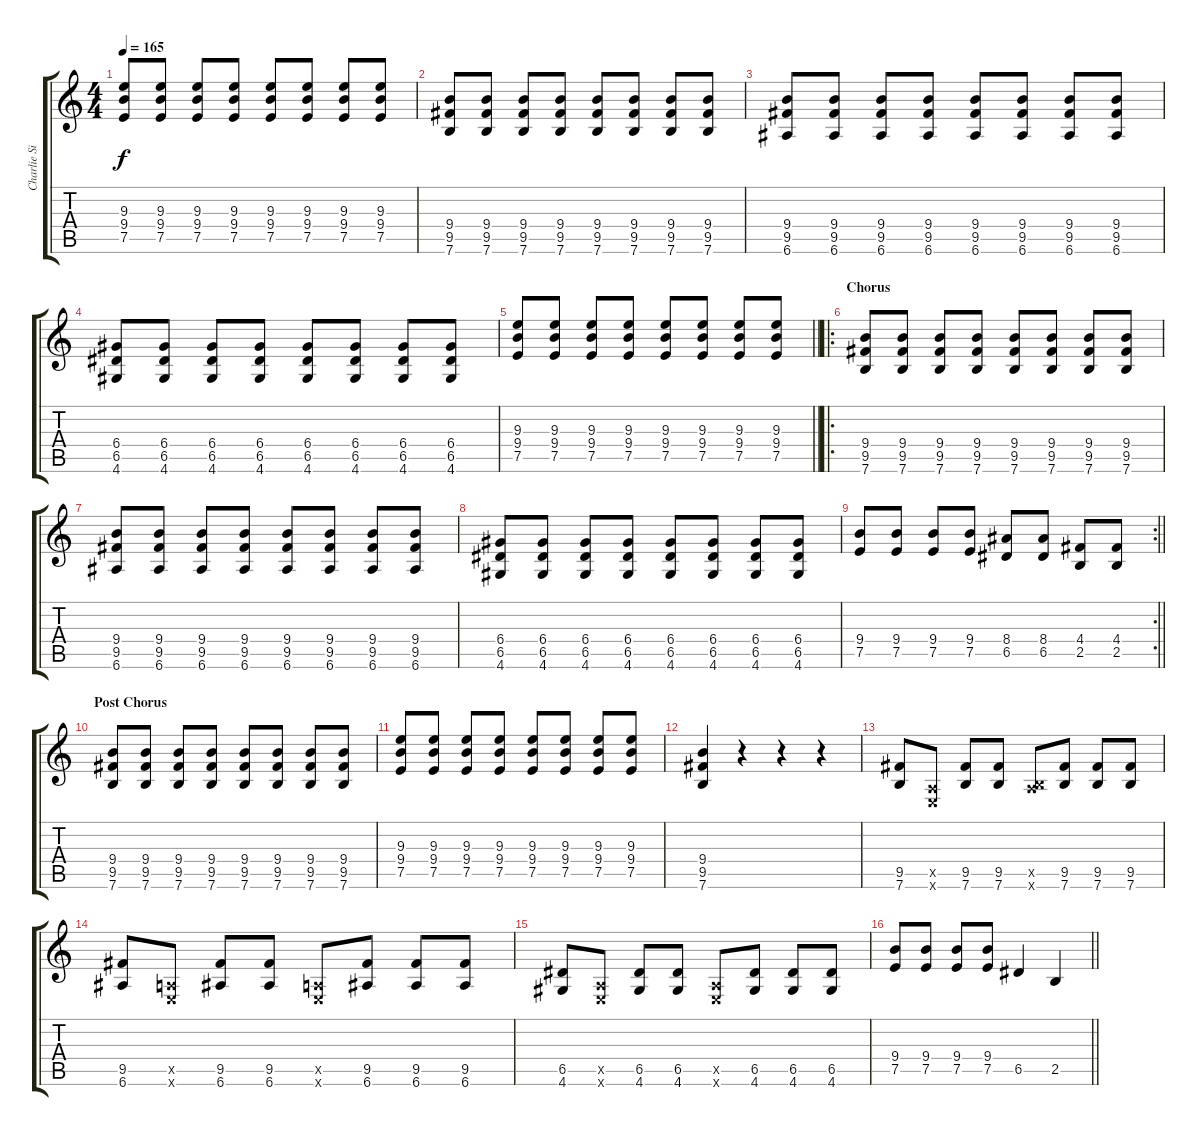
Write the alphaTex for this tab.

\track ("Charlie Simpson" "Charlie Si") {instrument distortionguitar}
\staff {score tabs}
\tuning (E4 B3 G3 D3 A2 E2) {hide}
\ts (4 4)
\tempo 165
\clef g2
\ks c
(9.3 9.4 7.5).8{dy f} (9.3 9.4 7.5).8 (9.3 9.4 7.5).8 (9.3 9.4 7.5).8 (9.3 9.4 7.5).8 (9.3 9.4 7.5).8 (9.3 9.4 7.5).8 (9.3 9.4 7.5).8 |
(9.4 9.5 7.6).8 (9.4 9.5 7.6).8 (9.4 9.5 7.6).8 (9.4 9.5 7.6).8 (9.4 9.5 7.6).8 (9.4 9.5 7.6).8 (9.4 9.5 7.6).8 (9.4 9.5 7.6).8 |
(9.4 9.5 6.6).8 (9.4 9.5 6.6).8 (9.4 9.5 6.6).8 (9.4 9.5 6.6).8 (9.4 9.5 6.6).8 (9.4 9.5 6.6).8 (9.4 9.5 6.6).8 (9.4 9.5 6.6).8 |
(6.4 6.5 4.6).8 (6.4 6.5 4.6).8 (6.4 6.5 4.6).8 (6.4 6.5 4.6).8 (6.4 6.5 4.6).8 (6.4 6.5 4.6).8 (6.4 6.5 4.6).8 (6.4 6.5 4.6).8 |
\barLineRight lightlight
(9.3 9.4 7.5).8 (9.3 9.4 7.5).8 (9.3 9.4 7.5).8 (9.3 9.4 7.5).8 (9.3 9.4 7.5).8 (9.3 9.4 7.5).8 (9.3 9.4 7.5).8 (9.3 9.4 7.5).8 |
\ro
\section ("" "Chorus")
(9.4 9.5 7.6).8 (9.4 9.5 7.6).8 (9.4 9.5 7.6).8 (9.4 9.5 7.6).8 (9.4 9.5 7.6).8 (9.4 9.5 7.6).8 (9.4 9.5 7.6).8 (9.4 9.5 7.6).8 |
(9.4 9.5 6.6).8 (9.4 9.5 6.6).8 (9.4 9.5 6.6).8 (9.4 9.5 6.6).8 (9.4 9.5 6.6).8 (9.4 9.5 6.6).8 (9.4 9.5 6.6).8 (9.4 9.5 6.6).8 |
(6.4 6.5 4.6).8 (6.4 6.5 4.6).8 (6.4 6.5 4.6).8 (6.4 6.5 4.6).8 (6.4 6.5 4.6).8 (6.4 6.5 4.6).8 (6.4 6.5 4.6).8 (6.4 6.5 4.6).8 |
\rc 2
\barLineRight lightlight
(9.4 7.5).8 (9.4 7.5).8 (9.4 7.5).8 (9.4 7.5).8 (8.4 6.5).8 (8.4 6.5).8 (4.4 2.5).8 (4.4 2.5).8 |
\section ("" "Post Chorus")
(9.4 9.5 7.6).8 (9.4 9.5 7.6).8 (9.4 9.5 7.6).8 (9.4 9.5 7.6).8 (9.4 9.5 7.6).8 (9.4 9.5 7.6).8 (9.4 9.5 7.6).8 (9.4 9.5 7.6).8 |
(9.3 9.4 7.5).8 (9.3 9.4 7.5).8 (9.3 9.4 7.5).8 (9.3 9.4 7.5).8 (9.3 9.4 7.5).8 (9.3 9.4 7.5).8 (9.3 9.4 7.5).8 (9.3 9.4 7.5).8 |
(9.4 9.5 7.6).4 r.4 r.4 r.4 |
(9.5 7.6).8 (0.5{x} 0.6{x}).8 (9.5 7.6).8 (9.5 7.6).8 (0.5{x} 7.6{x}).8 (9.5 7.6).8 (9.5 7.6).8 (9.5 7.6).8 |
(9.5 6.6).8 (0.5{x} 0.6{x}).8 (9.5 6.6).8 (9.5 6.6).8 (0.5{x} 0.6{x}).8 (9.5 6.6).8 (9.5 6.6).8 (9.5 6.6).8 |
(6.5 4.6).8 (0.5{x} 0.6{x}).8 (6.5 4.6).8 (6.5 4.6).8 (0.5{x} 0.6{x}).8 (6.5 4.6).8 (6.5 4.6).8 (6.5 4.6).8 |
\barLineRight lightlight
(9.4 7.5).8 (9.4 7.5).8 (9.4 7.5).8 (9.4 7.5).8 6.5.4 2.5.4
